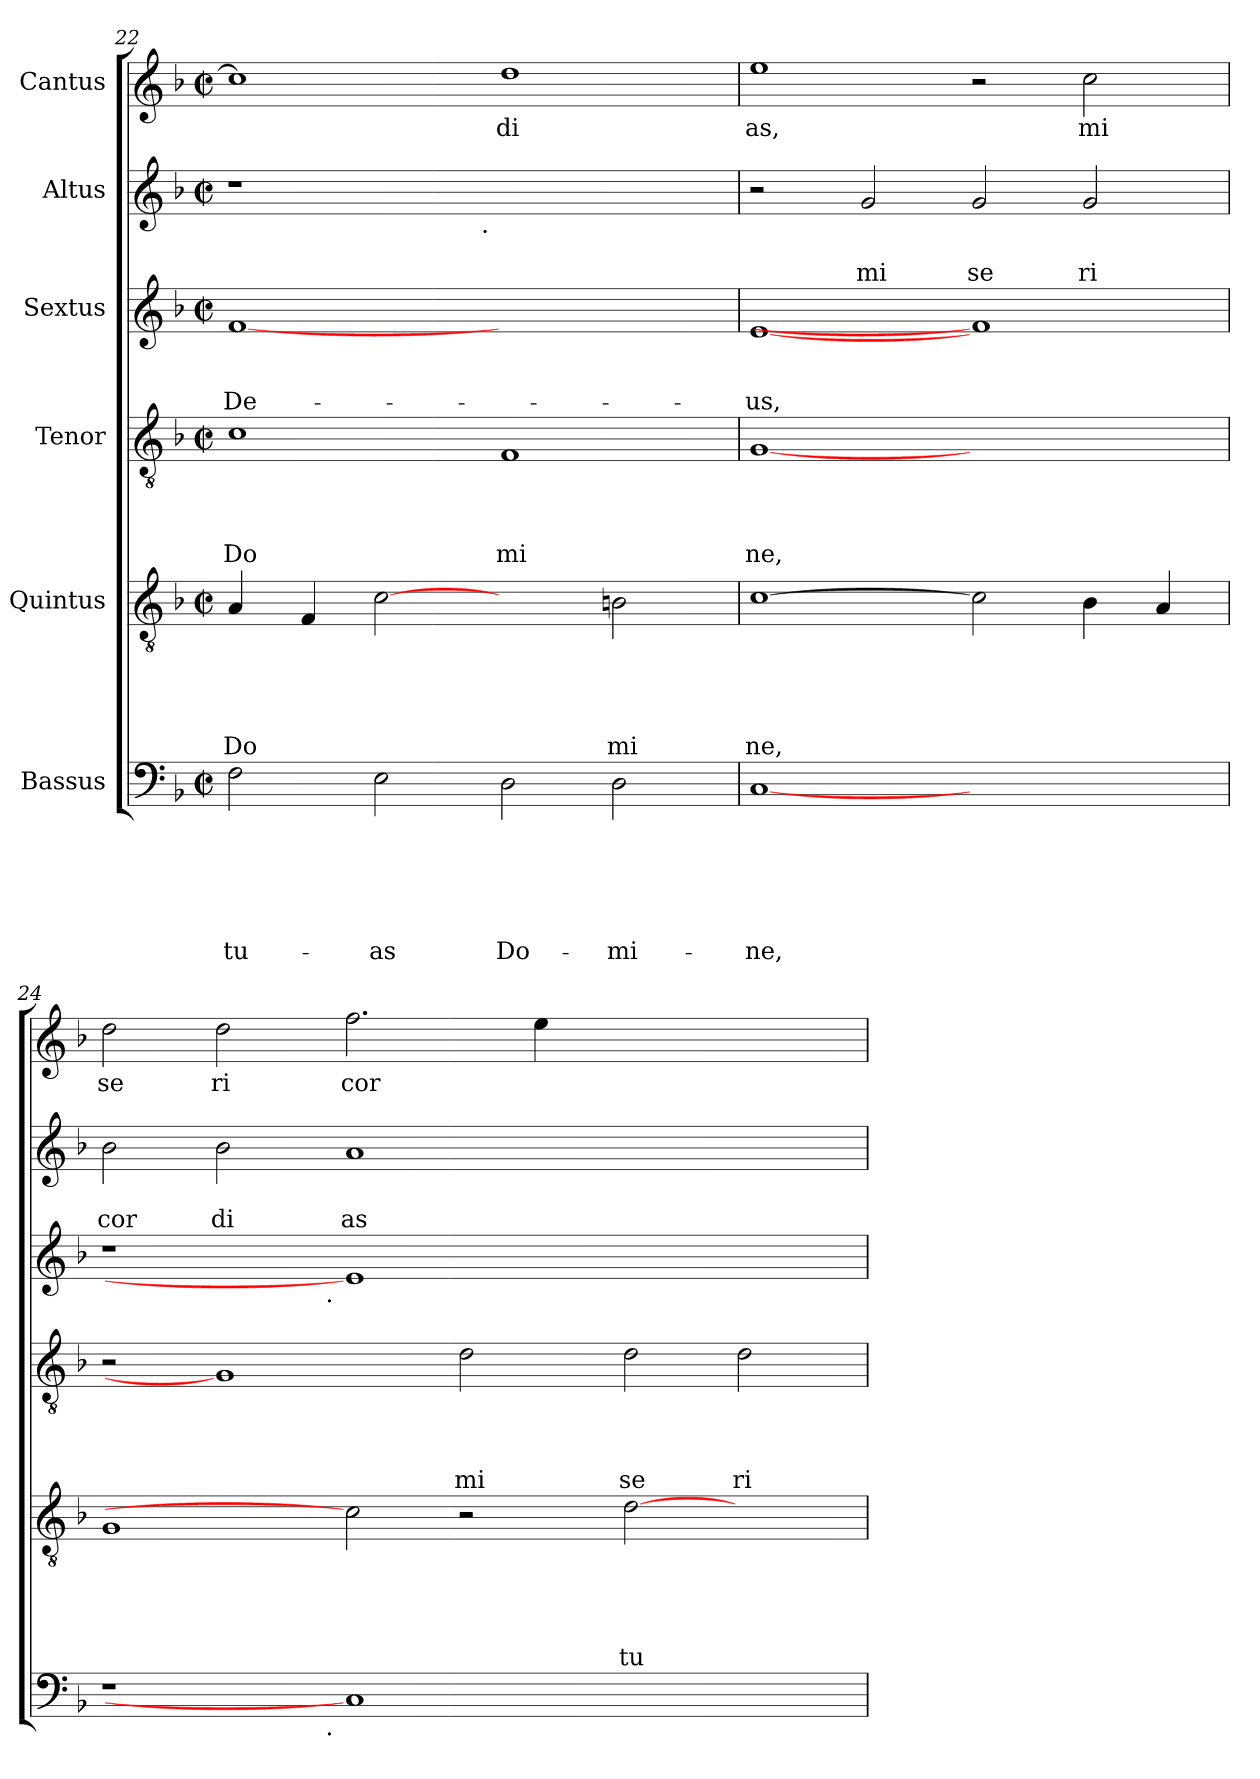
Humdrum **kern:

**kern	**text	**text	**text	**text	**text	**text	**kern	**text	**text	**text	**text	**text	**kern	**text	**text	**text	**text	**kern	**text	**text	**text	**kern	**text	**text	**kern	**text
*part6	*part6	*part6	*part6	*part6	*part6	*part6	*part5	*part5	*part5	*part5	*part5	*part5	*part4	*part4	*part4	*part4	*part4	*part3	*part3	*part3	*part3	*part2	*part2	*part2	*part1	*part1
*staff6	*staff6	*staff6	*staff6	*staff6	*staff6	*staff6	*staff5	*staff5	*staff5	*staff5	*staff5	*staff5	*staff4	*staff4	*staff4	*staff4	*staff4	*staff3	*staff3	*staff3	*staff3	*staff2	*staff2	*staff2	*staff1	*staff1
*I"Bassus	*	*	*	*	*	*	*I"Quintus	*	*	*	*	*	*I"Tenor	*	*	*	*	*I"Sextus	*	*	*	*I"Altus	*	*	*I"Cantus	*
*clefF4	*	*	*	*	*	*	*clefGv2	*	*	*	*	*	*clefGv2	*	*	*	*	*clefG2	*	*	*	*clefG2	*	*	*clefG2	*
*k[b-]	*	*	*	*	*	*	*k[b-]	*	*	*	*	*	*k[b-]	*	*	*	*	*k[b-]	*	*	*	*k[b-]	*	*	*k[b-]	*
*F:	*	*	*	*	*	*	*F:	*	*	*	*	*	*F:	*	*	*	*	*F:	*	*	*	*F:	*	*	*F:	*
*M2/2	*	*	*	*	*	*	*M2/2	*	*	*	*	*	*M2/2	*	*	*	*	*M2/2	*	*	*	*M2/2	*	*	*M2/2	*
*met(c|)	*	*	*	*	*	*	*met(c|)	*	*	*	*	*	*met(c|)	*	*	*	*	*met(c|)	*	*	*	*met(c|)	*	*	*met(c|)	*
=22	=22	=22	=22	=22	=22	=22	=22	=22	=22	=22	=22	=22	=22	=22	=22	=22	=22	=22	=22	=22	=22	=22	=22	=22	=22	=22
!	!	!	!	!	!	!LO:LY:b	!	!	!	!	!	!LO:LY:b	!	!	!	!	!LO:LY:b	!	!	!	!LO:LY:b	!	!	!	!	!
*	*	*	*	*	*	*	*	*	*	*	*	*	*	*	*	*	*	*	*	*	*	*^	*	*	*	*
2F\	.	.	.	.	.	tu-	4A/	.	.	.	.	Do	1c	.	.	.	Do	[1f	.	.	De-	1r	2ryy	.	.	1cc]	.
.	.	.	.	.	.	.	4F/	.	.	.	.	.	.	.	.	.	.	.	.	.	.	.	.	.	.	.	.
!	!	!	!	!	!	!LO:LY:b	!	!	!	!	!	!	!	!	!	!	!	!	!	!	!	!	!	!	!	!	!
2E\	.	.	.	.	.	-as	[2c	.	.	.	.	.	.	.	.	.	.	.	.	.	.	.	4...ryy	.	.	.	.
!	!	!	!	!	!	!	!	!	!	!	!	!	!	!	!	!	!	!	!	!	!	!	!LO:TX:b:t=.	!	!	!	!
.	.	.	.	.	.	.	.	.	.	.	.	.	.	.	.	.	.	.	.	.	.	.	1ryy	.	.	.	.
!	!	!	!	!	!	!LO:LY:b	!	!	!	!	!	!	!	!	!	!	!LO:LY:b	!	!	!	!	!	!	!	!	!	!LO:LY:b
2D\	.	.	.	.	.	Do-	2ryy	.	.	.	.	.	1F	.	.	.	mi	1ryy	.	.	.	1ryy	.	.	.	1dd	di
!	!	!	!	!	!	!LO:LY:b	!	!	!	!	!	!LO:LY:b	!	!	!	!	!	!	!	!	!	!	!	!	!	!	!
2D\	.	.	.	.	.	-mi-	2B\	.	.	.	.	mi	.	.	.	.	.	.	.	.	.	.	.	.	.	.	.
.	.	.	.	.	.	.	.	.	.	.	.	.	.	.	.	.	.	.	.	.	.	.	32ryy	.	.	.	.
=23	=23	=23	=23	=23	=23	=23	=23	=23	=23	=23	=23	=23	=23	=23	=23	=23	=23	=23	=23	=23	=23	=23	=23	=23	=23	=23	=23
!	!	!	!	!	!	!LO:LY:b	!	!	!	!	!	!LO:LY:b	!	!	!	!	!LO:LY:b	!	!	!	!LO:LY:b	!	!	!	!	!	!LO:LY:b
*	*	*	*	*	*	*	*	*	*	*	*	*	*	*	*	*	*	*	*	*	*	*v	*v	*	*	*	*
[1C	.	.	.	.	.	-ne,	[1c	.	.	.	.	ne,	[1G	.	.	.	ne,	[1e	.	.	-us,	2r	.	.	1ee	as,
!	!	!	!	!	!	!	!	!	!	!	!	!	!	!	!	!	!	!	!	!	!	!	!	!LO:LY:b	!	!
.	.	.	.	.	.	.	.	.	.	.	.	.	.	.	.	.	.	.	.	.	.	2g/	.	mi	.	.
!	!	!	!	!	!	!	!	!	!	!	!	!	!	!	!	!	!	!	!	!	!	!	!	!LO:LY:b	!	!
1ryy	.	.	.	.	.	.	2c]	.	.	.	.	.	1ryy	.	.	.	.	1f]	.	.	.	2g/	.	se	2r	.
!	!	!	!	!	!	!	!	!	!	!	!	!	!	!	!	!	!	!	!	!	!	!	!	!LO:LY:b	!	!LO:LY:b
.	.	.	.	.	.	.	4B-\	.	.	.	.	.	.	.	.	.	.	.	.	.	.	2g/	.	ri	2cc\	mi
.	.	.	.	.	.	.	4A/	.	.	.	.	.	.	.	.	.	.	.	.	.	.	.	.	.	.	.
=24	=24	=24	=24	=24	=24	=24	=24	=24	=24	=24	=24	=24	=24	=24	=24	=24	=24	=24	=24	=24	=24	=24	=24	=24	=24	=24
!	!	!	!	!	!	!	!	!	!	!	!	!	!	!	!	!	!	!	!	!	!	!	!	!LO:LY:b	!	!LO:LY:b
*^	*	*	*	*	*	*	*	*	*	*	*	*	*	*	*	*	*	*^	*	*	*	*	*	*	*	*
1r	2ryy	.	.	.	.	.	.	1G	.	.	.	.	.	2r	.	.	.	.	1r	2ryy	.	.	.	2b-\	.	cor	2dd\	se
!	!	!	!	!	!	!	!	!	!	!	!	!	!	!	!	!	!	!	!	!	!	!	!	!	!	!LO:LY:b	!	!LO:LY:b
.	4...ryy	.	.	.	.	.	.	.	.	.	.	.	.	1G]	.	.	.	.	.	4...ryy	.	.	.	2b-\	.	di	2dd\	ri
!	!	!	!	!	!	!	!	!	!	!	!	!	!	!	!	!	!	!	!	!LO:TX:b:t=.	!	!	!	!	!	!	!	!
!	!LO:TX:b:t=.	!	!	!	!	!	!	!	!	!	!	!	!	!	!	!	!	!	!	!	!	!	!	!	!	!	!	!
.	1ryy	.	.	.	.	.	.	.	.	.	.	.	.	.	.	.	.	.	.	1ryy	.	.	.	.	.	.	.	.
!	!	!	!	!	!	!	!	!	!	!	!	!	!	!	!	!	!	!	!	!	!	!	!	!	!	!LO:LY:b	!	!LO:LY:b
1C]	.	.	.	.	.	.	.	2c]	.	.	.	.	.	.	.	.	.	.	1e]	.	.	.	.	1a	.	as	2.ff\	cor
!	!	!	!	!	!	!	!	!	!	!	!	!	!	!	!	!	!	!LO:LY:b	!	!	!	!	!	!	!	!	!	!
.	.	.	.	.	.	.	.	2r	.	.	.	.	.	2d\	.	.	.	mi	.	.	.	.	.	.	.	.	.	.
.	.	.	.	.	.	.	.	.	.	.	.	.	.	.	.	.	.	.	.	.	.	.	.	.	.	.	4ee\	.
.	1ryy	.	.	.	.	.	.	.	.	.	.	.	.	.	.	.	.	.	.	1ryy	.	.	.	.	.	.	.	.
!	!	!	!	!	!	!	!	!	!	!	!	!	!LO:LY:b	!	!	!	!	!LO:LY:b	!	!	!	!	!	!	!	!	!	!
1ryy	.	.	.	.	.	.	.	[<2d\	.	.	.	.	tu	2d\	.	.	.	se	1ryy	.	.	.	.	1ryy	.	.	1ryy	.
!	!	!	!	!	!	!	!	!	!	!	!	!	!	!	!	!	!	!LO:LY:b	!	!	!	!	!	!	!	!	!	!
.	.	.	.	.	.	.	.	2ryy	.	.	.	.	.	2d\	.	.	.	ri	.	.	.	.	.	.	.	.	.	.
.	32ryy	.	.	.	.	.	.	.	.	.	.	.	.	.	.	.	.	.	.	32ryy	.	.	.	.	.	.	.	.
*v	*v	*	*	*	*	*	*	*	*	*	*	*	*	*	*	*	*	*	*v	*v	*	*	*	*	*	*	*	*
=	=	=	=	=	=	=	=	=	=	=	=	=	=	=	=	=	=	=	=	=	=	=	=	=	=	=
*-	*-	*-	*-	*-	*-	*-	*-	*-	*-	*-	*-	*-	*-	*-	*-	*-	*-	*-	*-	*-	*-	*-	*-	*-	*-	*-
